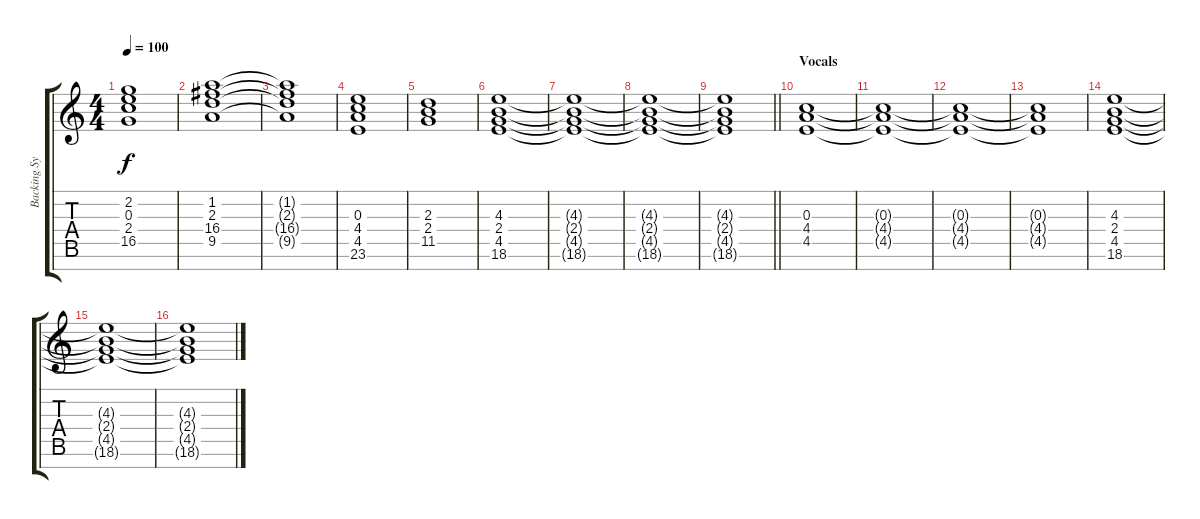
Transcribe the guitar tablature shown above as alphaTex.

\track ("Backing Synth" "Backing Sy") {instrument stringensemble2}
\staff {score tabs}
\tuning (C6 F5 C5 F4 C4 F3 A2) {hide}
\ts (4 4)
\tempo 100
\clef g2
\ks c
(2.2{t} 0.3{t} 2.4{t} 16.5{t}).1{dy f} |
(1.2 2.3 16.4 9.5).1 |
(1.2{t} 2.3{t} 16.4{t} 9.5{t}).1 |
(0.3 4.4 4.5 23.6).1 |
(2.3 2.4 11.5).1 |
(4.3 2.4 4.5 18.6).1{volume 3} |
(4.3{t} 2.4{t} 4.5{t} 18.6{t}).1 |
(4.3{t} 2.4{t} 4.5{t} 18.6{t}).1 |
\barLineRight lightlight
(4.3{t} 2.4{t} 4.5{t} 18.6{t}).1{volume 8} |
\section ("" "Vocals")
(0.3 4.4 4.5).1{volume 4} |
(0.3{t} 4.4{t} 4.5{t}).1 |
(0.3{t} 4.4{t} 4.5{t}).1 |
(0.3{t} 4.4{t} 4.5{t}).1{volume 8} |
(4.3 2.4 4.5 18.6).1{volume 4} |
(4.3{t} 2.4{t} 4.5{t} 18.6{t}).1 |
(4.3{t} 2.4{t} 4.5{t} 18.6{t}).1
